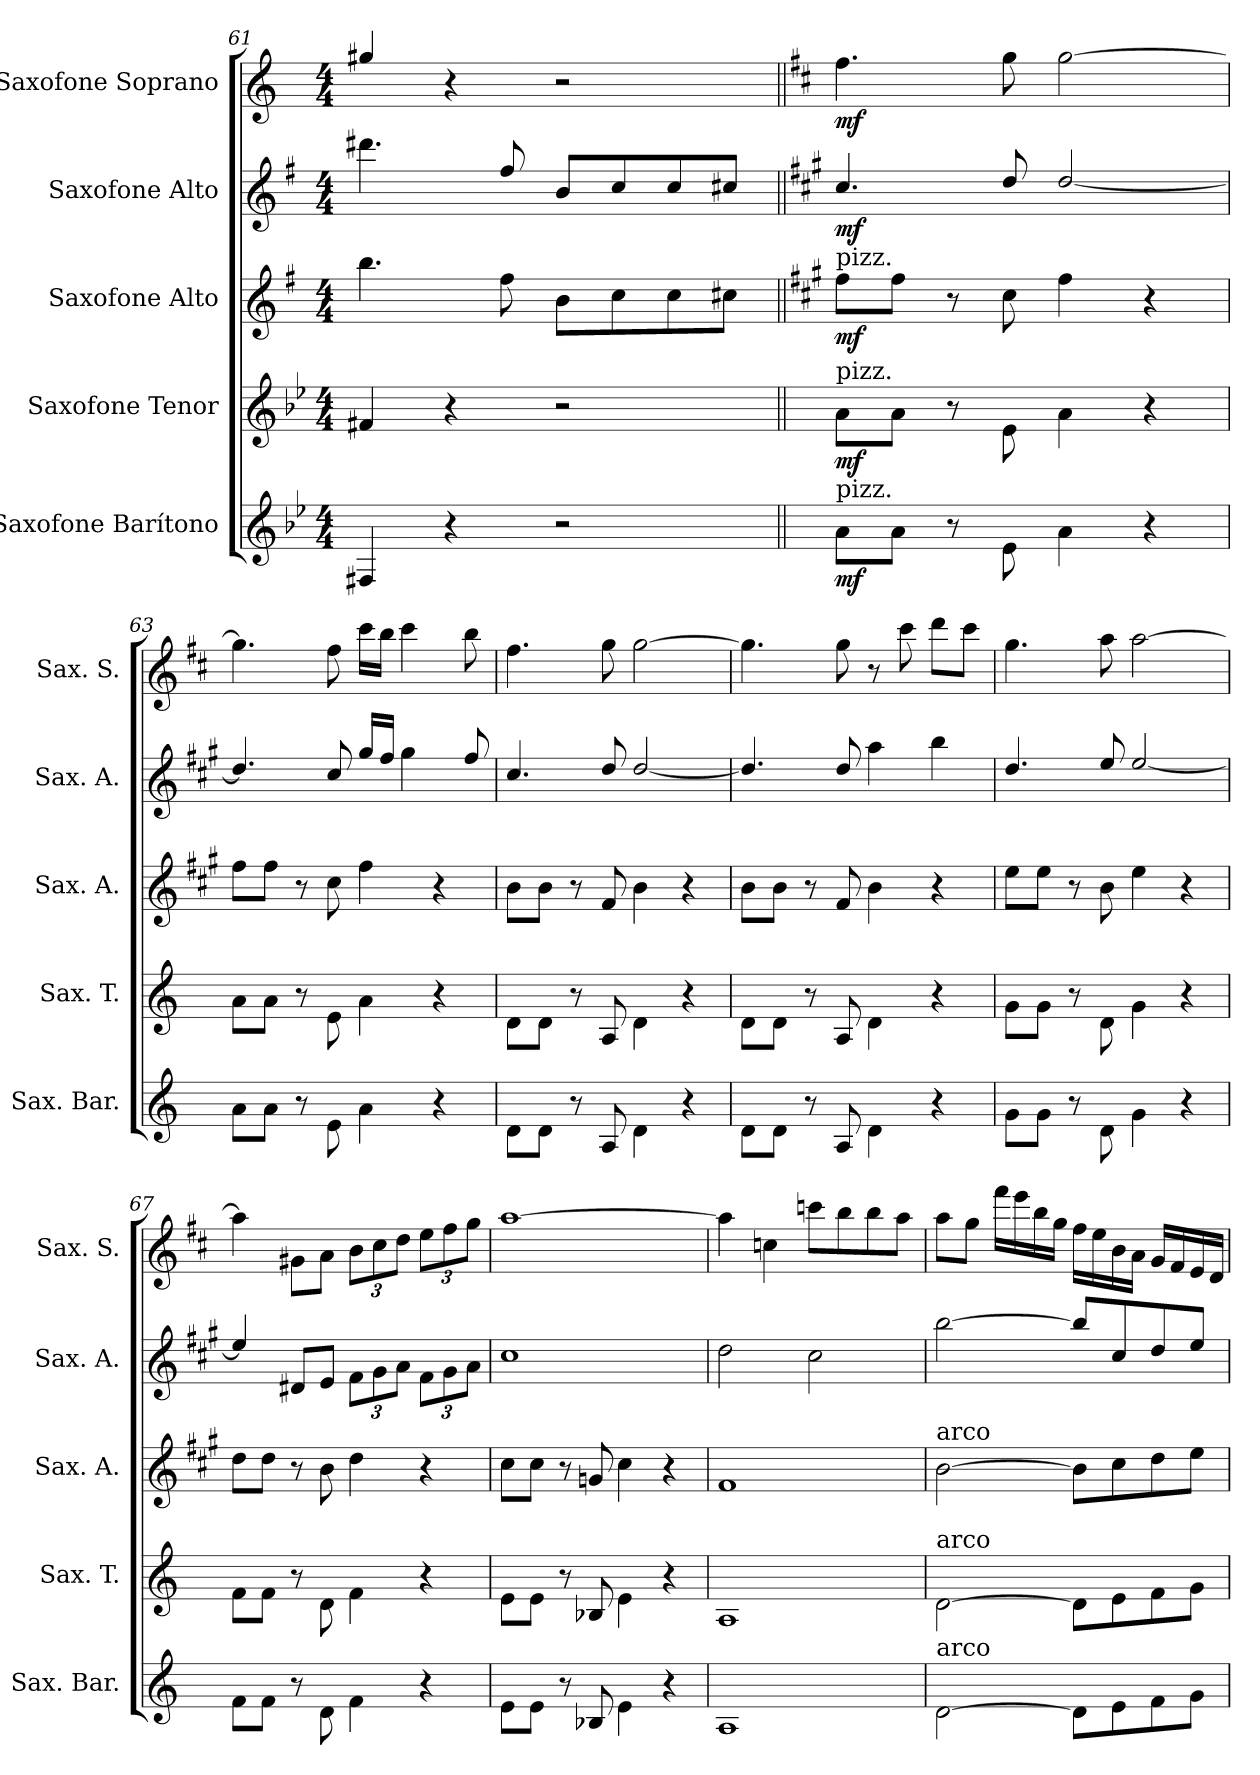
**kern	**dynam	**kern	**dynam	**kern	**dynam	**kern	**dynam	**kern	**dynam
*part5	*part5	*part4	*part4	*part3	*part3	*part2	*part2	*part1	*part1
*staff5	*staff5	*staff4	*staff4	*staff3	*staff3	*staff2	*staff2	*staff1	*staff1
*I"Saxofone Barítono	*	*I"Saxofone Tenor	*	*I"Saxofone Alto	*	*I"Saxofone Alto	*	*I"Saxofone Soprano	*
*I'Sax. Bar.	*	*I'Sax. T.	*	*I'Sax. A.	*	*I'Sax. A.	*	*I'Sax. S.	*
*clefG2	*	*clefG2	*	*clefG2	*	*clefG2	*	*clefG2	*
*ITrd12c21	*	*ITrd8c14	*	*ITrd5c9	*	*ITrd5c9	*	*ITrd1c2	*
*k[b-e-]	*	*k[b-e-]	*	*k[b-e-]	*	*k[b-e-]	*	*k[b-e-]	*
*M4/4	*	*M4/4	*	*M4/4	*	*M4/4	*	*M4/4	*
*MM60	*	*MM60	*	*MM60	*	*MM60	*	*MM60	*
=61	=61	=61	=61	=61	=61	=61	=61	=61	=61
4FF#X/	.	4F#X/	.	4.dd\	.	4.ff#X\	.	4ff#X/	.
4r	.	4r	.	.	.	.	.	4r	.
.	.	.	.	8a\	.	8a/	.	.	.
*	*	*	*	*	*	*	*	*MM50	*
2r	.	2r	.	8d\L	.	8d/L	.	2r	.
.	.	.	.	8e-\	.	8e-/	.	.	.
.	.	.	.	8e-\	.	8e-/	.	.	.
.	.	.	.	8en\J	.	8en/J	.	.	.
=62||	=62||	=62||	=62||	=62||	=62||	=62||	=62||	=62||	=62||
*k[]	*	*k[]	*	*k[]	*	*k[]	*	*k[]	*
*	*	*	*	*	*	*	*	*MM80	*
!	!	!	!	!LO:TX:a:t=pizz.	!	!	!	!	!
!	!	!LO:TX:a:t=pizz.	!	!	!	!	!	!	!
!LO:TX:a:t=pizz.	!	!	!	!	!	!	!	!	!
!	!LO:DY:b	!	!LO:DY:b	!	!LO:DY:b	!	!LO:DY:b	!	!LO:DY:b
8A\L	mf	8A\L	mf	8a\L	mf	4.e/	mf	4.ee\	mf
8A\J	.	8A\J	.	8a\J	.	.	.	.	.
8r	.	8r	.	8r	.	.	.	.	.
8E\	.	8E\	.	8e\	.	8f/	.	8ff\	.
4A\	.	4A\	.	4a\	.	[2f/	.	[2ff\	.
4r	.	4r	.	4r	.	.	.	.	.
!!LO:PB:g=z
=63	=63	=63	=63	=63	=63	=63	=63	=63	=63
8A\L	.	8A\L	.	8a\L	.	4.f/]	.	4.ff\]	.
8A\J	.	8A\J	.	8a\J	.	.	.	.	.
8r	.	8r	.	8r	.	.	.	.	.
8E\	.	8E\	.	8e\	.	8e/	.	8ee\	.
4A\	.	4A\	.	4a\	.	16b/LL	.	16bb\LL	.
.	.	.	.	.	.	16a/JJ	.	16aa\JJ	.
.	.	.	.	.	.	4b\	.	4bb\	.
4r	.	4r	.	4r	.	.	.	.	.
.	.	.	.	.	.	8a/	.	8aa\	.
=64	=64	=64	=64	=64	=64	=64	=64	=64	=64
8D\L	.	8D\L	.	8d\L	.	4.e/	.	4.ee\	.
8D\J	.	8D\J	.	8d\J	.	.	.	.	.
8r	.	8r	.	8r	.	.	.	.	.
8AA/	.	8AA/	.	8A/	.	8f/	.	8ff\	.
4D\	.	4D\	.	4d\	.	[2f/	.	[2ff\	.
4r	.	4r	.	4r	.	.	.	.	.
=65	=65	=65	=65	=65	=65	=65	=65	=65	=65
8D\L	.	8D\L	.	8d\L	.	4.f/]	.	4.ff\]	.
8D\J	.	8D\J	.	8d\J	.	.	.	.	.
8r	.	8r	.	8r	.	.	.	.	.
8AA/	.	8AA/	.	8A/	.	8f/	.	8ff\	.
4D\	.	4D\	.	4d\	.	4cc\	.	8r	.
.	.	.	.	.	.	.	.	8bb\	.
4r	.	4r	.	4r	.	4dd\	.	8ccc\L	.
.	.	.	.	.	.	.	.	8bb\J	.
=66	=66	=66	=66	=66	=66	=66	=66	=66	=66
8G\L	.	8G\L	.	8g\L	.	4.f/	.	4.ff\	.
8G\J	.	8G\J	.	8g\J	.	.	.	.	.
8r	.	8r	.	8r	.	.	.	.	.
8D\	.	8D\	.	8d\	.	8g/	.	8gg\	.
4G\	.	4G\	.	4g\	.	[2g/	.	[2gg\	.
4r	.	4r	.	4r	.	.	.	.	.
!!LO:LB:g=z
=67	=67	=67	=67	=67	=67	=67	=67	=67	=67
8F\L	.	8F\L	.	8f\L	.	4g/]	.	4gg\]	.
8F\J	.	8F\J	.	8f\J	.	.	.	.	.
8r	.	8r	.	8r	.	8F#X/L	.	8f#X\L	.
8D\	.	8D\	.	8d\	.	8G/J	.	8g\J	.
4F\	.	4F\	.	4f\	.	12A\L	.	12a\L	.
.	.	.	.	.	.	12B\	.	12b\	.
.	.	.	.	.	.	12c\J	.	12cc\J	.
4r	.	4r	.	4r	.	12A\L	.	12dd\L	.
.	.	.	.	.	.	12B\	.	12ee\	.
.	.	.	.	.	.	12c\J	.	12ff\J	.
=68	=68	=68	=68	=68	=68	=68	=68	=68	=68
8E\L	.	8E\L	.	8e\L	.	1e	.	[1gg	.
8E\J	.	8E\J	.	8e\J	.	.	.	.	.
8r	.	8r	.	8r	.	.	.	.	.
8BB-X/	.	8BB-X/	.	8B-X/	.	.	.	.	.
4E\	.	4E\	.	4e\	.	.	.	.	.
4r	.	4r	.	4r	.	.	.	.	.
=69	=69	=69	=69	=69	=69	=69	=69	=69	=69
1AA	.	1AA	.	1A	.	2f\	.	4gg\]	.
.	.	.	.	.	.	.	.	4b-X\	.
.	.	.	.	.	.	2e\	.	8bb-X\L	.
.	.	.	.	.	.	.	.	8aa\	.
.	.	.	.	.	.	.	.	8aa\	.
.	.	.	.	.	.	.	.	8gg\J	.
!!LO:PB:g=z
=70	=70	=70	=70	=70	=70	=70	=70	=70	=70
!	!	!	!	!LO:TX:a:t=arco	!	!	!	!	!
!	!	!LO:TX:a:t=arco	!	!	!	!	!	!	!
!LO:TX:a:t=arco	!	!	!	!	!	!	!	!	!
[2D\	.	[2D\	.	[2d\	.	[2dd\	.	8gg\L	.
.	.	.	.	.	.	.	.	8ff\J	.
.	.	.	.	.	.	.	.	16eee\LL	.
.	.	.	.	.	.	.	.	16ddd\	.
.	.	.	.	.	.	.	.	16aa\	.
.	.	.	.	.	.	.	.	16ff\JJ	.
8D\L]	.	8D\L]	.	8d\L]	.	8dd/L]	.	16ee\LL	.
.	.	.	.	.	.	.	.	16dd\	.
8E\	.	8E\	.	8e\	.	8e/	.	16a\	.
.	.	.	.	.	.	.	.	16g\JJ	.
8F\	.	8F\	.	8f\	.	8f/	.	16f/LL	.
.	.	.	.	.	.	.	.	16e/	.
8G\J	.	8G\J	.	8g\J	.	8g/J	.	16d/	.
.	.	.	.	.	.	.	.	16c/JJ	.
=	=	=	=	=	=	=	=	=	=
*-	*-	*-	*-	*-	*-	*-	*-	*-	*-
